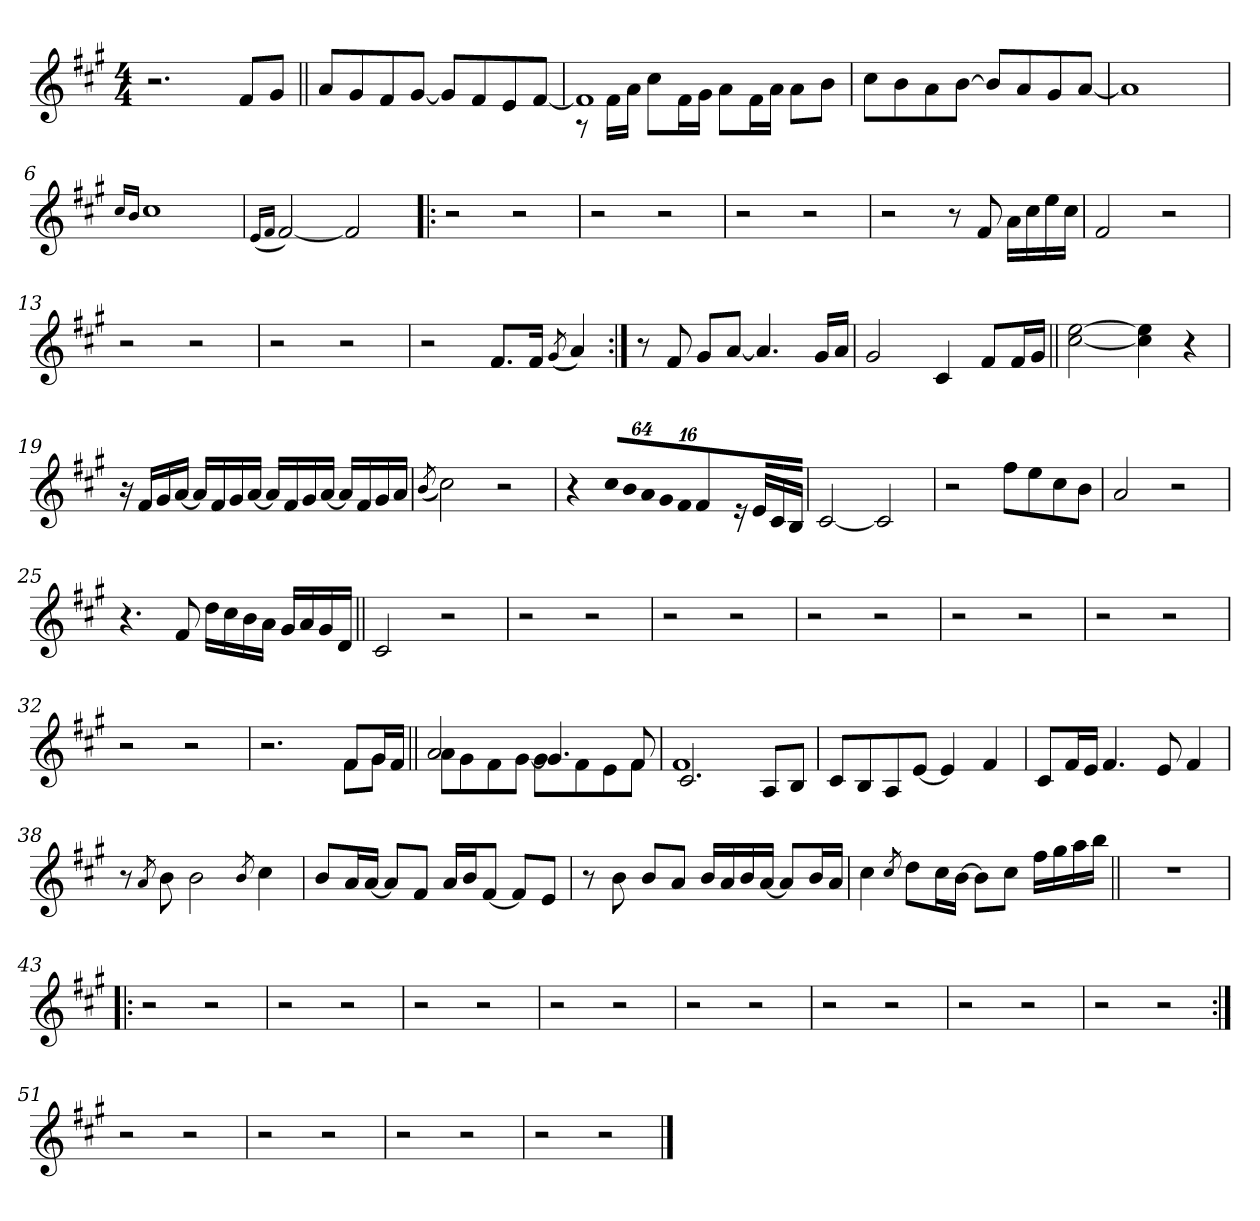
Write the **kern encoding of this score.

**kern
*part1
*staff1
!!LO:PB:g=z
*clefG2
*k[f#c#g#]
*A:
*M4/4
*MM73
=1
2.r
8f#i/L
8g#i/J
=2||
8ai/L
8g#i/
8f#i/
[<8g#i/J
8g#i/L]
8f#i/
8ei/
[<8f#i/J
=3
*^
1f#i]	8r
.	16f#i\LL
.	16ai\JJ
.	8cc#i\L
.	16f#i\L
.	16g#i\JJ
.	8ai\L
.	16f#i\L
.	16ai\JJ
.	8ai\L
.	8bi\J
*v	*v
=4
8cc#i\L
8bi\
8ai\
[>8bi\J
8bi/L]
8ai/
8g#i/
[<8ai/J
=5
1ai]
!!LO:LB:g=z
=6
16qcc#i/LL
16qbi/JJ
1cc#i
=7
(16qei/LL
16qf#i/JJ
[<2f#i/)
2f#i/]
=8!|:
2r
2r
=9
2r
2r
=10
2r
2r
=11
2r
8r
8f#i/
16ai\LL
16cc#i\
16eei\
16cc#i\JJ
=12
2f#i/
2r
!!LO:LB:g=z
=13
2r
2r
=14
2r
2r
=15
2r
8.f#i/L
16f#i/Jk
(8qg#i/
4ai/)
=16:|!
8r
8f#i/
8g#i/L
[<8ai/J
4.ai/]
16g#i/LL
16ai/JJ
=17
2g#i/
4c#i/
8f#i/L
16f#i/L
16g#i/JJ
=18||
[<2cc#i\ [>2eei
4cc#i\] 4eei]
4r
!!LO:LB:g=z
=19
16r
16f#i/LL
16g#i/
[<16ai/JJ
16ai/LL]
16f#i/
16g#i/
[<16ai/JJ
16ai/LL]
16f#i/
16g#i/
[<16ai/JJ
16ai/LL]
16f#i/
16g#i/
16ai/JJ
=20
(8qbi/
2cc#i\)
2r
=21
4r
*Xbrackettup
!LO:N:vis=16
1024%51cc#i/LL
!LO:N:vis=16
1024%51bi/
!LO:N:vis=16
1024%51ai/
!LO:N:vis=16
1024%51g#i/
!LO:N:vis=16
256%13f#i/JJ
4f#i/
16r
16ei/LL
16c#i/
16Bi/JJ
=22
[<2c#i/
2c#i/]
=23
2r
8ff#i\L
8eei\
8cc#i\
8bi\J
!!LO:LB:g=z
=24
2ai/
2r
=25
4.r
8f#i/
16ddi\LL
16cc#i\
16bi\
16ai\JJ
16g#i/LL
16ai/
16g#i/
16di/JJ
=26||
2c#i/
2r
=27
2r
2r
=28
2r
2r
=29
2r
2r
=30
2r
2r
!!LO:LB:g=z
=31
2r
2r
=32
2r
2r
=33
*^
2.ryy	2.r
8f#i/L	8f#i\L
16g#i/L	8g#i\J
16f#i/JJ	.
=34||	=34||
2ai/	8ai\L
.	8g#i\
.	8f#i\
.	[<8g#i\J
4.g#i/]	8g#i\L
.	8f#i\
.	8ei\
8f#i/	8f#i\J
=35	=35
2.c#i/	1f#i
8Ai/L	.
8Bi/J	.
*v	*v
=36
8c#i/L
8Bi/
8Ai/
[<8ei/J
4ei/]
4f#i/
!!LO:LB:g=z
=37
8c#i/L
16f#i/L
16ei/JJ
4.f#i/
8ei/
4f#i/
=38
8r
8qai/
8bi\
2bi\
8qbi/
4cc#i\
=39
8bi/L
16ai/L
[<16ai/JJ
8ai/L]
8f#i/J
16ai/LL
16bi/J
[<8f#i/J
8f#i/L]
8ei/J
=40
8r
8bi\
8bi/L
8ai/J
16bi/LL
16ai/
16bi/
[<16ai/JJ
8ai/L]
16bi/L
16ai/JJ
!!LO:LB:g=z
=41
4cc#i\
8qcc#i/
8ddi\L
16cc#i\L
[>16bi\JJ
8bi\L]
8cc#i\J
16ff#i\LL
16gg#i\
16aai\
16bbi\JJ
=42||
1r
=43!|:
2r
2r
=44
2r
2r
=45
2r
2r
=46
2r
2r
=47
2r
2r
!!LO:LB:g=z
=48
2r
2r
=49
2r
2r
=50
2r
2r
=51:|!
2r
2r
=52
2r
2r
=53
2r
2r
=54
2r
2r
==
*-
